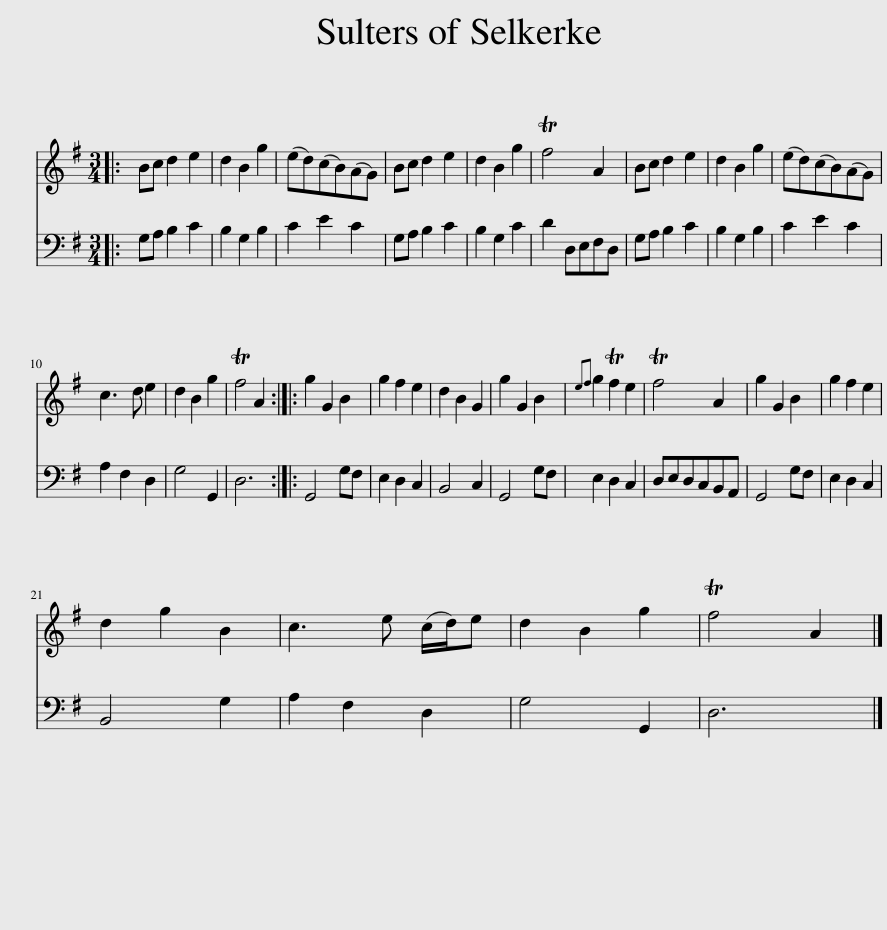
X:1
%%score 1 2
L:1/8
M:3/4
I:linebreak $
K:G
V:1 treble
V:2 bass
V:1
|: Bc d2 e2 | d2 B2 g2 | (ed)(cB)(AG) | Bc d2 e2 | d2 B2 g2 | %5
 Tf4 A2 | Bc d2 e2 | d2 B2 g2 | (ed)(cB)(AG) |$ c3 d e2 | %10
 d2 B2 g2 | Tf4 A2 :: g2 G2 B2 | g2 f2 e2 | d2 B2 G2 | %15
 g2 G2 B2 |{ef} g2 Tf2 e2 | Tf4 A2 | g2 G2 B2 | g2 f2 e2 |$ %20
 d2 g2 B2 | c3 e (c/d/)e | d2 B2 g2 | Tf4 A2 |] %24
V:2
|: G,A, B,2 C2 | B,2 G,2 B,2 | C2 E2 C2 | G,A, B,2 C2 | B,2 G,2 C2 | %5
 D2 D,E,F,D, | G,A, B,2 C2 | B,2 G,2 B,2 | C2 E2 C2 |$ A,2 F,2 D,2 | %10
 G,4 G,,2 | D,6 :: G,,4 G,F, | E,2 D,2 C,2 | B,,4 C,2 | %15
 G,,4 G,F, | E,2 D,2 C,2 | D,E,D,C,B,,A,, | G,,4 G,F, | E,2 D,2 C,2 |$ %20
 B,,4 G,2 | A,2 F,2 D,2 | G,4 G,,2 | D,6 |] %24
